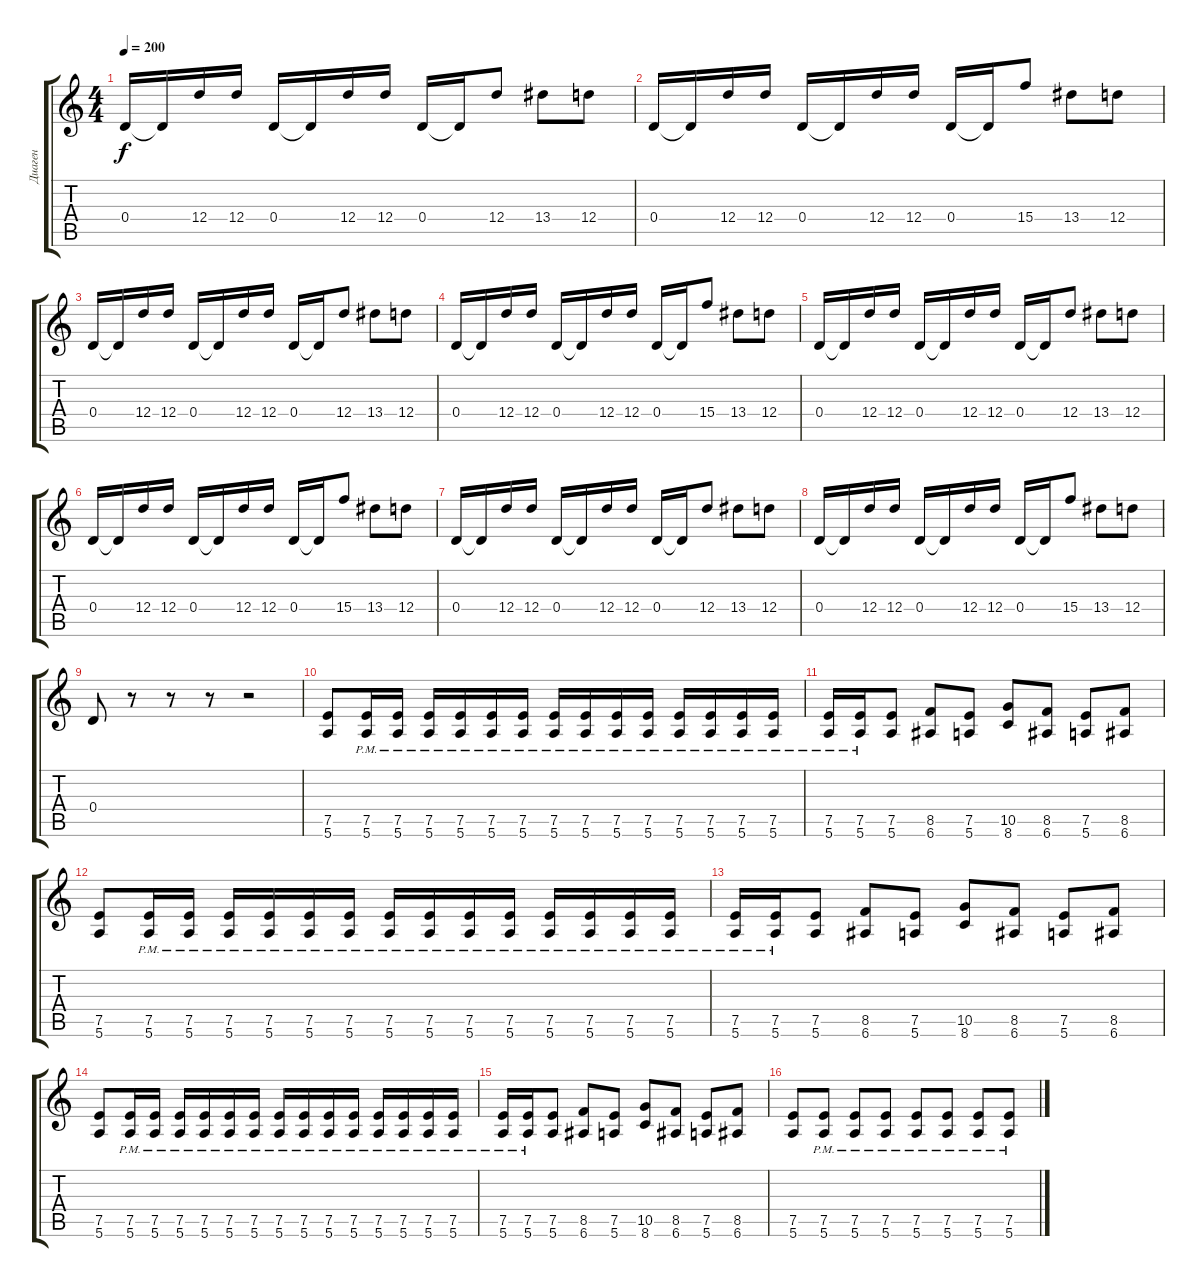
\track ("Диаген" "Диаген") {instrument distortionguitar}
\staff {score tabs}
\tuning (E4 B3 G3 D3 A2 E2) {hide}
\ts (4 4)
\tempo 200
\clef g2
\ks c
0.4.16{dy f} 0.4{t}.16 12.4.16 12.4.16 0.4.16 0.4{t}.16 12.4.16 12.4.16 0.4.16 0.4{t}.16 12.4.8 13.4.8 12.4.8 |
0.4.16 0.4{t}.16 12.4.16 12.4.16 0.4.16 0.4{t}.16 12.4.16 12.4.16 0.4.16 0.4{t}.16 15.4.8 13.4.8 12.4.8 |
0.4.16 0.4{t}.16 12.4.16 12.4.16 0.4.16 0.4{t}.16 12.4.16 12.4.16 0.4.16 0.4{t}.16 12.4.8 13.4.8 12.4.8 |
0.4.16 0.4{t}.16 12.4.16 12.4.16 0.4.16 0.4{t}.16 12.4.16 12.4.16 0.4.16 0.4{t}.16 15.4.8 13.4.8 12.4.8 |
0.4.16 0.4{t}.16 12.4.16 12.4.16 0.4.16 0.4{t}.16 12.4.16 12.4.16 0.4.16 0.4{t}.16 12.4.8 13.4.8 12.4.8 |
0.4.16 0.4{t}.16 12.4.16 12.4.16 0.4.16 0.4{t}.16 12.4.16 12.4.16 0.4.16 0.4{t}.16 15.4.8 13.4.8 12.4.8 |
0.4.16 0.4{t}.16 12.4.16 12.4.16 0.4.16 0.4{t}.16 12.4.16 12.4.16 0.4.16 0.4{t}.16 12.4.8 13.4.8 12.4.8 |
0.4.16 0.4{t}.16 12.4.16 12.4.16 0.4.16 0.4{t}.16 12.4.16 12.4.16 0.4.16 0.4{t}.16 15.4.8 13.4.8 12.4.8 |
0.4.8 r.8 r.8 r.8 r.2 |
(7.5 5.6).8 (7.5{pm} 5.6{pm}).16 (7.5{pm} 5.6{pm}).16 (7.5{pm} 5.6{pm}).16 (7.5{pm} 5.6{pm}).16 (7.5{pm} 5.6{pm}).16 (7.5{pm} 5.6{pm}).16 (7.5{pm} 5.6{pm}).16 (7.5{pm} 5.6{pm}).16 (7.5{pm} 5.6{pm}).16 (7.5{pm} 5.6{pm}).16 (7.5{pm} 5.6{pm}).16 (7.5{pm} 5.6{pm}).16 (7.5{pm} 5.6{pm}).16 (7.5{pm} 5.6{pm}).16 |
(7.5{pm} 5.6{pm}).16 (7.5{pm} 5.6{pm}).16 (7.5 5.6).8 (8.5 6.6).8 (7.5 5.6).8 (10.5 8.6).8 (8.5 6.6).8 (7.5 5.6).8 (8.5 6.6).8 |
(7.5 5.6).8 (7.5{pm} 5.6{pm}).16 (7.5{pm} 5.6{pm}).16 (7.5{pm} 5.6{pm}).16 (7.5{pm} 5.6{pm}).16 (7.5{pm} 5.6{pm}).16 (7.5{pm} 5.6{pm}).16 (7.5{pm} 5.6{pm}).16 (7.5{pm} 5.6{pm}).16 (7.5{pm} 5.6{pm}).16 (7.5{pm} 5.6{pm}).16 (7.5{pm} 5.6{pm}).16 (7.5{pm} 5.6{pm}).16 (7.5{pm} 5.6{pm}).16 (7.5{pm} 5.6{pm}).16 |
(7.5{pm} 5.6{pm}).16 (7.5{pm} 5.6{pm}).16 (7.5 5.6).8 (8.5 6.6).8 (7.5 5.6).8 (10.5 8.6).8 (8.5 6.6).8 (7.5 5.6).8 (8.5 6.6).8 |
(7.5 5.6).8 (7.5{pm} 5.6{pm}).16 (7.5{pm} 5.6{pm}).16 (7.5{pm} 5.6{pm}).16 (7.5{pm} 5.6{pm}).16 (7.5{pm} 5.6{pm}).16 (7.5{pm} 5.6{pm}).16 (7.5{pm} 5.6{pm}).16 (7.5{pm} 5.6{pm}).16 (7.5{pm} 5.6{pm}).16 (7.5{pm} 5.6{pm}).16 (7.5{pm} 5.6{pm}).16 (7.5{pm} 5.6{pm}).16 (7.5{pm} 5.6{pm}).16 (7.5{pm} 5.6{pm}).16 |
(7.5{pm} 5.6{pm}).16 (7.5{pm} 5.6{pm}).16 (7.5 5.6).8 (8.5 6.6).8 (7.5 5.6).8 (10.5 8.6).8 (8.5 6.6).8 (7.5 5.6).8 (8.5 6.6).8 |
(7.5 5.6).8 (7.5{pm} 5.6{pm}).8 (7.5{pm} 5.6{pm}).8 (7.5{pm} 5.6{pm}).8 (7.5{pm} 5.6{pm}).8 (7.5{pm} 5.6{pm}).8 (7.5{pm} 5.6{pm}).8 (7.5{pm} 5.6{pm}).8
